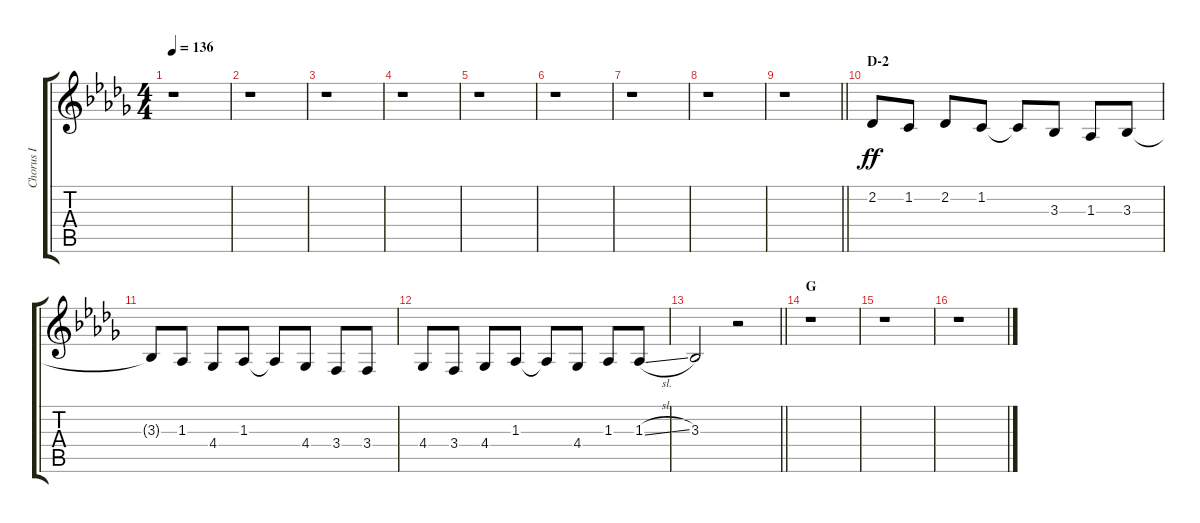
\track ("Chorus I" "Chorus I") {instrument voiceoohs}
\staff {score tabs}
\tuning (E4 B3 G3 D3 A2 E2) {hide}
\ts (4 4)
\tempo 136
\clef g2
\ks db
r.1{dy ff} |
r.1 |
r.1 |
r.1 |
r.1 |
r.1 |
r.1 |
r.1 |
\barLineRight lightlight
r.1 |
\section ("" "D-2")
2.2.8 1.2.8 2.2.8 1.2.8 1.2{t}.8 3.3.8 1.3.8 3.3.8 |
3.3{t}.8 1.3.8 4.4.8 1.3.8 1.3{t}.8 4.4.8 3.4.8 3.4.8 |
4.4.8 3.4.8 4.4.8 1.3.8 1.3{t}.8 4.4.8 1.3.8 1.3{sl}.8 |
\barLineRight lightlight
3.3.2 r.2 |
\section ("" "G")
r.1 |
r.1 |
r.1
